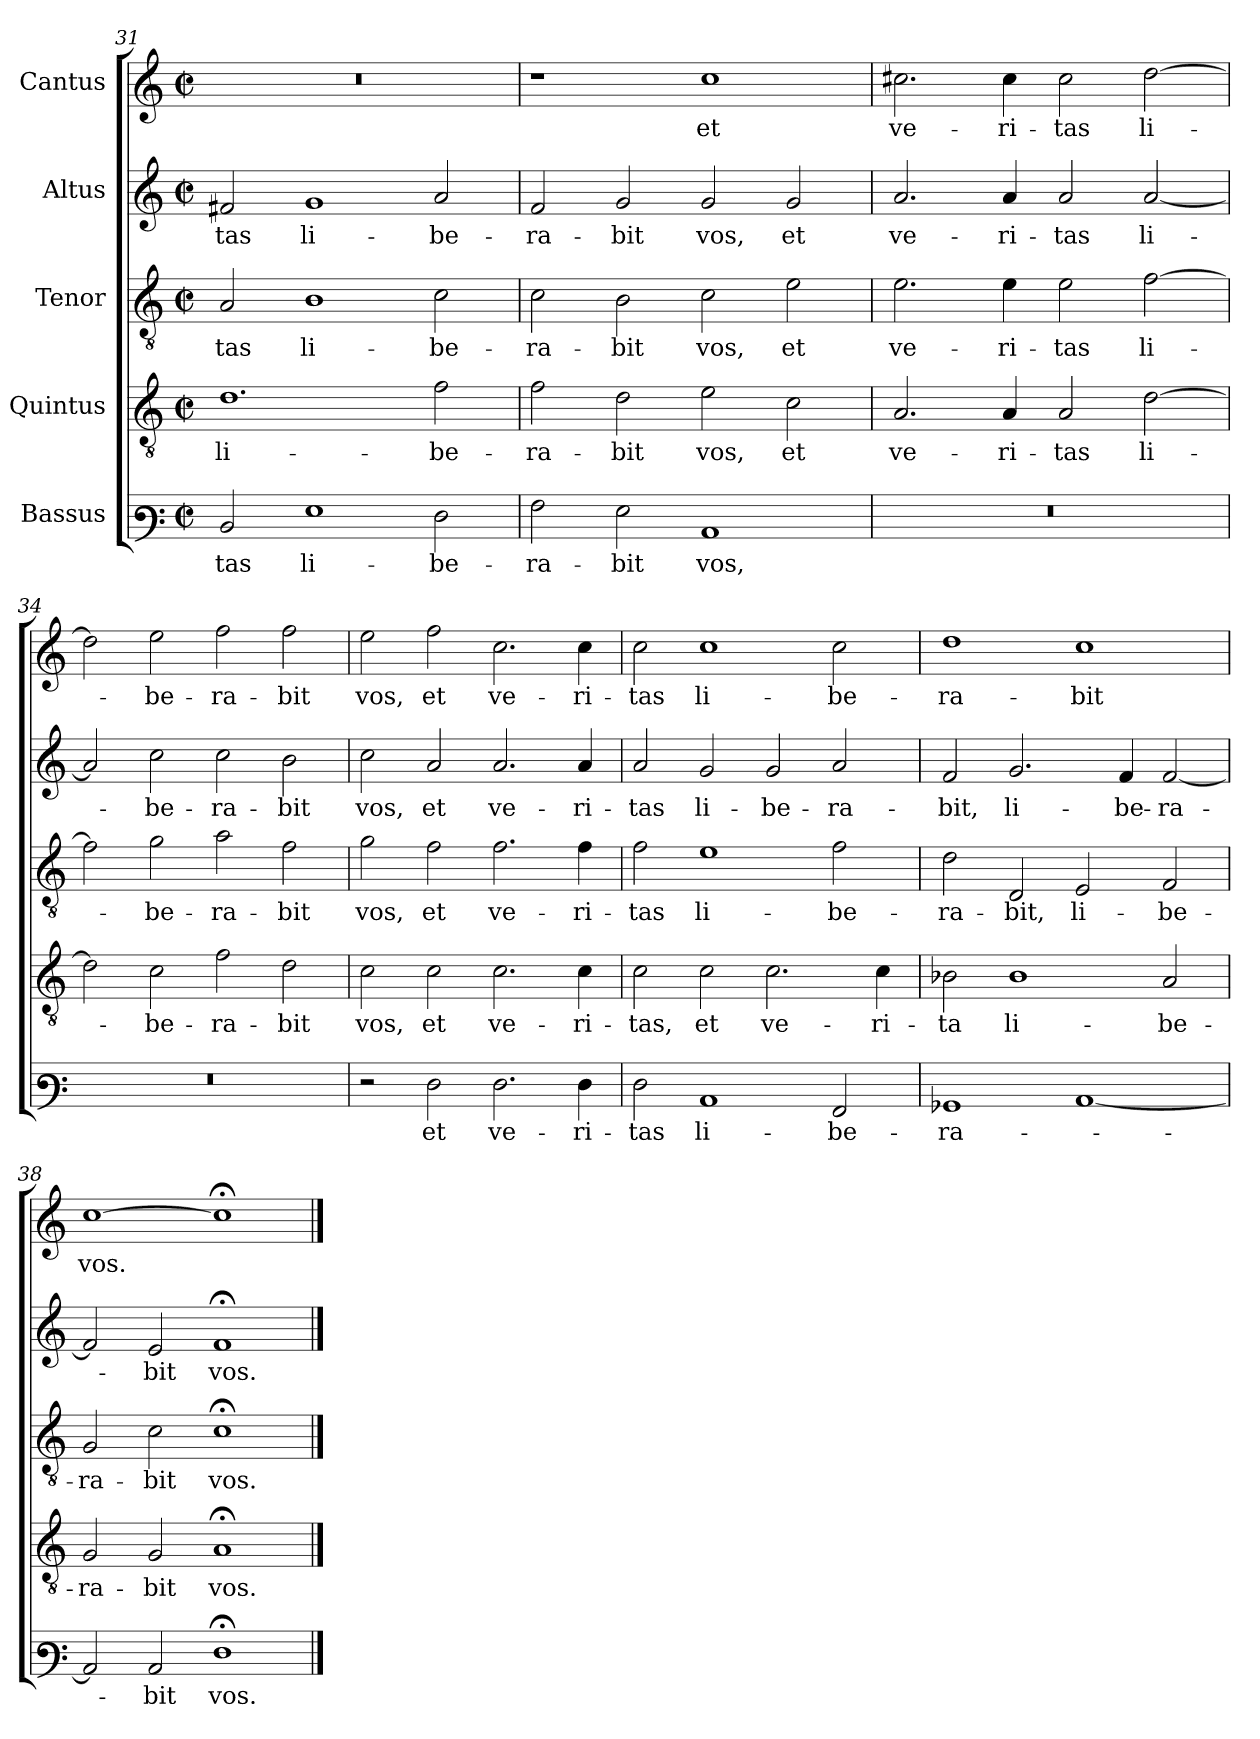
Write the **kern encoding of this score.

**kern	**text	**kern	**text	**kern	**text	**kern	**text	**kern	**text
*part5	*part5	*part4	*part4	*part3	*part3	*part2	*part2	*part1	*part1
*staff5	*staff5	*staff4	*staff4	*staff3	*staff3	*staff2	*staff2	*staff1	*staff1
*I"Bassus	*	*I"Quintus	*	*I"Tenor	*	*I"Altus	*	*I"Cantus	*
*clefF3	*	*clefGv2	*	*clefGv2	*	*clefG2	*	*clefG2	*
*k[]	*	*k[]	*	*k[]	*	*k[]	*	*k[]	*
*M4/2	*	*M4/2	*	*M4/2	*	*M4/2	*	*M4/2	*
*met(c|)	*	*met(c|)	*	*met(c|)	*	*met(c|)	*	*met(c|)	*
=31	=31	=31	=31	=31	=31	=31	=31	=31	=31
!	!LO:LY:b	!	!LO:LY:b	!	!LO:LY:b	!	!LO:LY:b	!	!
2D/	-tas	1.d	li-	2A/	-tas	2f#X/	-tas	0r	.
!	!LO:LY:b	!	!	!	!LO:LY:b	!	!LO:LY:b	!	!
1G	li-	.	.	1B	li-	1g	li-	.	.
!	!LO:LY:b	!	!LO:LY:b	!	!LO:LY:b	!	!LO:LY:b	!	!
2F\	-be-	2f\	-be-	2c\	-be-	2a/	-be-	.	.
=32	=32	=32	=32	=32	=32	=32	=32	=32	=32
!	!LO:LY:b	!	!LO:LY:b	!	!LO:LY:b	!	!LO:LY:b	!	!
2A\	ra-	2f\	ra-	2c\	ra-	2f/	ra-	1r	.
!	!LO:LY:b	!	!LO:LY:b	!	!LO:LY:b	!	!LO:LY:b	!	!
2G\	-bit	2d\	-bit	2B\	-bit	2g/	-bit	.	.
!	!LO:LY:b	!	!LO:LY:b	!	!LO:LY:b	!	!LO:LY:b	!	!LO:LY:b
1C	vos,	2e\	vos,	2c\	vos,	2g/	vos,	1cc	et
!	!	!	!LO:LY:b	!	!LO:LY:b	!	!LO:LY:b	!	!
.	.	2c\	et	2e\	et	2g/	et	.	.
=33	=33	=33	=33	=33	=33	=33	=33	=33	=33
!	!	!	!LO:LY:b	!	!LO:LY:b	!	!LO:LY:b	!	!LO:LY:b
0r	.	2.A/	ve-	2.e\	ve-	2.a/	ve-	2.cc#X\	ve-
!	!	!	!LO:LY:b	!	!LO:LY:b	!	!LO:LY:b	!	!LO:LY:b
.	.	4A/	-ri-	4e\	-ri-	4a/	-ri-	4cc#\	-ri-
!	!	!	!LO:LY:b	!	!LO:LY:b	!	!LO:LY:b	!	!LO:LY:b
.	.	2A/	-tas	2e\	-tas	2a/	-tas	2cc#\	-tas
!	!	!	!LO:LY:b	!	!LO:LY:b	!	!LO:LY:b	!	!LO:LY:b
.	.	[2d\	li-	[2f\	li-	[2a/	li-	[2dd\	li-
!!LO:LB:g=z
=34	=34	=34	=34	=34	=34	=34	=34	=34	=34
0r	.	2d\]	.	2f\]	.	2a/]	.	2dd\]	.
!	!	!	!LO:LY:b	!	!LO:LY:b	!	!LO:LY:b	!	!LO:LY:b
.	.	2c\	-be-	2g\	-be-	2cc\	-be-	2ee\	-be-
!	!	!	!LO:LY:b	!	!LO:LY:b	!	!LO:LY:b	!	!LO:LY:b
.	.	2f\	-ra-	2a\	-ra-	2cc\	-ra-	2ff\	-ra-
!	!	!	!LO:LY:b	!	!LO:LY:b	!	!LO:LY:b	!	!LO:LY:b
.	.	2d\	-bit	2f\	-bit	2b\	-bit	2ff\	-bit
=35	=35	=35	=35	=35	=35	=35	=35	=35	=35
!	!	!	!LO:LY:b	!	!LO:LY:b	!	!LO:LY:b	!	!LO:LY:b
2r	.	2c\	vos,	2g\	vos,	2cc\	vos,	2ee\	vos,
!	!LO:LY:b	!	!LO:LY:b	!	!LO:LY:b	!	!LO:LY:b	!	!LO:LY:b
2F\	et	2c\	et	2f\	et	2a/	et	2ff\	et
!	!LO:LY:b	!	!LO:LY:b	!	!LO:LY:b	!	!LO:LY:b	!	!LO:LY:b
2.F\	ve-	2.c\	ve-	2.f\	ve-	2.a/	ve-	2.cc\	ve-
!	!LO:LY:b	!	!LO:LY:b	!	!LO:LY:b	!	!LO:LY:b	!	!LO:LY:b
4F\	-ri-	4c\	-ri-	4f\	-ri-	4a/	-ri-	4cc\	-ri-
=36	=36	=36	=36	=36	=36	=36	=36	=36	=36
!	!LO:LY:b	!	!LO:LY:b	!	!LO:LY:b	!	!LO:LY:b	!	!LO:LY:b
2F\	-tas	2c\	-tas,	2f\	-tas	2a/	-tas	2cc\	-tas
!	!LO:LY:b	!	!LO:LY:b	!	!LO:LY:b	!	!LO:LY:b	!	!LO:LY:b
1C	li-	2c\	et	1e	li-	2g/	li-	1cc	li-
!	!	!	!LO:LY:b	!	!	!	!LO:LY:b	!	!
.	.	2.c\	ve-	.	.	2g/	-be-	.	.
!	!LO:LY:b	!	!	!	!LO:LY:b	!	!LO:LY:b	!	!LO:LY:b
2AA/	-be-	.	.	2f\	-be-	2a/	-ra-	2cc\	-be-
!	!	!	!LO:LY:b	!	!	!	!	!	!
.	.	4c\	-ri-	.	.	.	.	.	.
=37	=37	=37	=37	=37	=37	=37	=37	=37	=37
!	!LO:LY:b	!	!LO:LY:b	!	!LO:LY:b	!	!LO:LY:b	!	!LO:LY:b
1BB-X	-ra-	2B-X\	-ta	2d\	-ra-	2f/	-bit,	1dd	-ra-
!	!	!	!LO:LY:b	!	!LO:LY:b	!	!LO:LY:b	!	!
.	.	1B-	li-	2D/	-bit,	2.g/	li-	.	.
!	!	!	!	!	!LO:LY:b	!	!	!	!LO:LY:b
[1C	.	.	.	2E/	li-	.	.	1cc	-bit
!	!	!	!	!	!	!	!LO:LY:b	!	!
.	.	.	.	.	.	4f/	-be-	.	.
!	!	!	!LO:LY:b	!	!LO:LY:b	!	!LO:LY:b	!	!
.	.	2A/	-be-	2F/	-be-	[2f/	-ra-	.	.
=38	=38	=38	=38	=38	=38	=38	=38	=38	=38
!	!	!	!LO:LY:b	!	!LO:LY:b	!	!	!	!LO:LY:b
2C/]	.	2G/	-ra-	2G/	-ra-	2f/]	.	[1cc	vos.
!	!LO:LY:b	!	!LO:LY:b	!	!LO:LY:b	!	!LO:LY:b	!	!
2C/	-bit	2G/	-bit	2c\	-bit	2e/	-bit	.	.
!	!LO:LY:b	!	!LO:LY:b	!	!LO:LY:b	!	!LO:LY:b	!	!
1F;<	vos.	1A;<	vos.	1c;<	vos.	1f;<	vos.	1cc;<]	.
==	==	==	==	==	==	==	==	==	==
*-	*-	*-	*-	*-	*-	*-	*-	*-	*-
